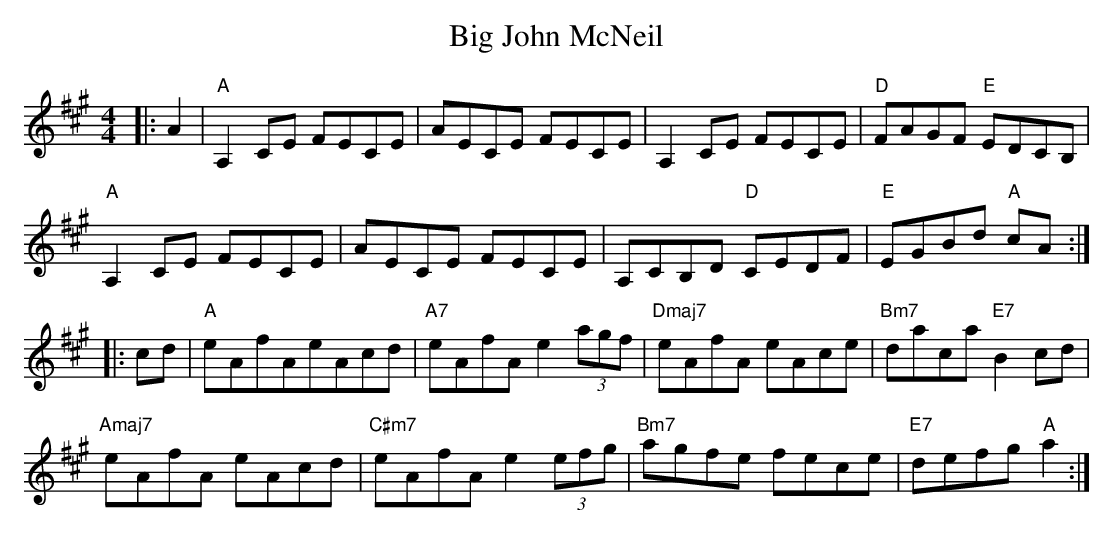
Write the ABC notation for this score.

X:1
T: Big John McNeil
M: 4/4
L: 1/8
K: A
|:A2|\
"A"A,2CE FECE|AECE FECE|A,2CE FECE|"D"FAGF "E"EDCB,|
"A"A,2CE FECE|AECE FECE|A,CB,D "D"CEDF|"E"EGBd "A"cA:|
|:cd|\
"A"eAfAeAcd|"A7"eAfAe2 (3agf|"Dmaj7"eAfA eAce|"Bm7"daca "E7"B2cd|
"Amaj7"eAfA eAcd|"C#m7"eAfAe2 (3efg|"Bm7"agfe fece|"E7"defg "A"a2:|
